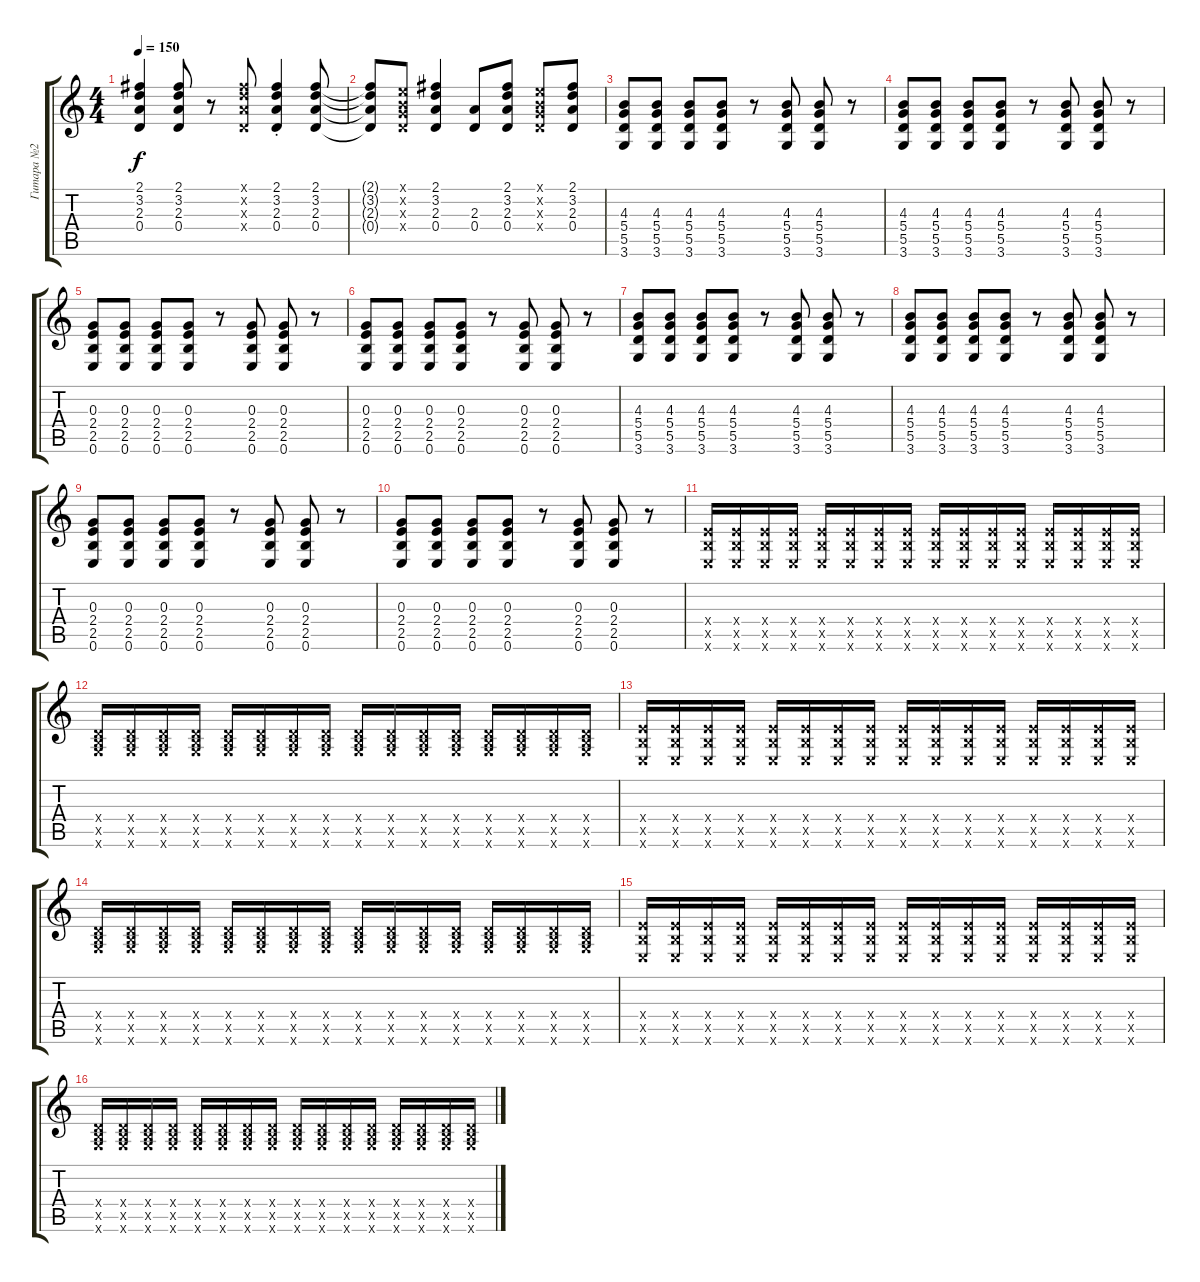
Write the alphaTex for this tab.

\track ("Гитара №2" "Гитара №2") {instrument electricguitarjazz}
\staff {score tabs}
\tuning (E4 B3 G3 D3 A2 E2) {hide}
\ts (4 4)
\tempo 150
\clef g2
\ks c
(2.1 3.2 2.3 0.4).4{dy f} (2.1 3.2 2.3 0.4).8 r.8 (2.1{x} 3.2{x} 2.3{x} 0.4{x}).8 (2.1{st} 3.2 2.3 0.4).4 (2.1 3.2 2.3 0.4).8 |
(2.1{t} 3.2{t} 2.3{t} 0.4{t}).8 (0.1{x} 0.2{x} 0.3{x} 0.4{x}).8 (2.1 3.2 2.3 0.4).4 (2.3 0.4).8 (2.1 3.2 2.3 0.4).8 (0.1{x} 0.2{x} 0.3{x} 0.4{x}).8 (2.1 3.2 2.3 0.4).8 |
(4.3 5.4 5.5 3.6).8 (4.3 5.4 5.5 3.6).8 (4.3 5.4 5.5 3.6).8 (4.3 5.4 5.5 3.6).8 r.8 (4.3 5.4 5.5 3.6).8 (4.3 5.4 5.5 3.6).8 r.8 |
(4.3 5.4 5.5 3.6).8 (4.3 5.4 5.5 3.6).8 (4.3 5.4 5.5 3.6).8 (4.3 5.4 5.5 3.6).8 r.8 (4.3 5.4 5.5 3.6).8 (4.3 5.4 5.5 3.6).8 r.8 |
(0.3 2.4 2.5 0.6).8 (0.3 2.4 2.5 0.6).8 (0.3 2.4 2.5 0.6).8 (0.3 2.4 2.5 0.6).8 r.8 (0.3 2.4 2.5 0.6).8 (0.3 2.4 2.5 0.6).8 r.8 |
(0.3 2.4 2.5 0.6).8 (0.3 2.4 2.5 0.6).8 (0.3 2.4 2.5 0.6).8 (0.3 2.4 2.5 0.6).8 r.8 (0.3 2.4 2.5 0.6).8 (0.3 2.4 2.5 0.6).8 r.8 |
(4.3 5.4 5.5 3.6).8 (4.3 5.4 5.5 3.6).8 (4.3 5.4 5.5 3.6).8 (4.3 5.4 5.5 3.6).8 r.8 (4.3 5.4 5.5 3.6).8 (4.3 5.4 5.5 3.6).8 r.8 |
(4.3 5.4 5.5 3.6).8 (4.3 5.4 5.5 3.6).8 (4.3 5.4 5.5 3.6).8 (4.3 5.4 5.5 3.6).8 r.8 (4.3 5.4 5.5 3.6).8 (4.3 5.4 5.5 3.6).8 r.8 |
(0.3 2.4 2.5 0.6).8 (0.3 2.4 2.5 0.6).8 (0.3 2.4 2.5 0.6).8 (0.3 2.4 2.5 0.6).8 r.8 (0.3 2.4 2.5 0.6).8 (0.3 2.4 2.5 0.6).8 r.8 |
(0.3 2.4 2.5 0.6).8 (0.3 2.4 2.5 0.6).8 (0.3 2.4 2.5 0.6).8 (0.3 2.4 2.5 0.6).8 r.8 (0.3 2.4 2.5 0.6).8 (0.3 2.4 2.5 0.6).8 r.8 |
(2.4{x} 2.5{x} 0.6{x}).16 (2.4{x} 2.5{x} 0.6{x}).16 (2.4{x} 2.5{x} 0.6{x}).16 (2.4{x} 2.5{x} 0.6{x}).16 (2.4{x} 2.5{x} 0.6{x}).16 (2.4{x} 2.5{x} 0.6{x}).16 (2.4{x} 2.5{x} 0.6{x}).16 (2.4{x} 2.5{x} 0.6{x}).16 (2.4{x} 2.5{x} 0.6{x}).16 (2.4{x} 2.5{x} 0.6{x}).16 (2.4{x} 2.5{x} 0.6{x}).16 (2.4{x} 2.5{x} 0.6{x}).16 (2.4{x} 2.5{x} 0.6{x}).16 (2.4{x} 2.5{x} 0.6{x}).16 (2.4{x} 2.5{x} 0.6{x}).16 (2.4{x} 2.5{x} 0.6{x}).16 |
(0.4{x} 2.5{x} 3.6{x}).16 (0.4{x} 2.5{x} 3.6{x}).16 (0.4{x} 2.5{x} 3.6{x}).16 (0.4{x} 2.5{x} 3.6{x}).16 (0.4{x} 2.5{x} 3.6{x}).16 (0.4{x} 2.5{x} 3.6{x}).16 (0.4{x} 2.5{x} 3.6{x}).16 (0.4{x} 2.5{x} 3.6{x}).16 (0.4{x} 2.5{x} 3.6{x}).16 (0.4{x} 2.5{x} 3.6{x}).16 (0.4{x} 2.5{x} 3.6{x}).16 (0.4{x} 2.5{x} 3.6{x}).16 (0.4{x} 2.5{x} 3.6{x}).16 (0.4{x} 2.5{x} 3.6{x}).16 (0.4{x} 2.5{x} 3.6{x}).16 (0.4{x} 2.5{x} 3.6{x}).16 |
(2.4{x} 2.5{x} 0.6{x}).16 (2.4{x} 2.5{x} 0.6{x}).16 (2.4{x} 2.5{x} 0.6{x}).16 (2.4{x} 2.5{x} 0.6{x}).16 (2.4{x} 2.5{x} 0.6{x}).16 (2.4{x} 2.5{x} 0.6{x}).16 (2.4{x} 2.5{x} 0.6{x}).16 (2.4{x} 2.5{x} 0.6{x}).16 (2.4{x} 2.5{x} 0.6{x}).16 (2.4{x} 2.5{x} 0.6{x}).16 (2.4{x} 2.5{x} 0.6{x}).16 (2.4{x} 2.5{x} 0.6{x}).16 (2.4{x} 2.5{x} 0.6{x}).16 (2.4{x} 2.5{x} 0.6{x}).16 (2.4{x} 2.5{x} 0.6{x}).16 (2.4{x} 2.5{x} 0.6{x}).16 |
(0.4{x} 2.5{x} 3.6{x}).16 (0.4{x} 2.5{x} 3.6{x}).16 (0.4{x} 2.5{x} 3.6{x}).16 (0.4{x} 2.5{x} 3.6{x}).16 (0.4{x} 2.5{x} 3.6{x}).16 (0.4{x} 2.5{x} 3.6{x}).16 (0.4{x} 2.5{x} 3.6{x}).16 (0.4{x} 2.5{x} 3.6{x}).16 (0.4{x} 2.5{x} 3.6{x}).16 (0.4{x} 2.5{x} 3.6{x}).16 (0.4{x} 2.5{x} 3.6{x}).16 (0.4{x} 2.5{x} 3.6{x}).16 (0.4{x} 2.5{x} 3.6{x}).16 (0.4{x} 2.5{x} 3.6{x}).16 (0.4{x} 2.5{x} 3.6{x}).16 (0.4{x} 2.5{x} 3.6{x}).16 |
(2.4{x} 2.5{x} 0.6{x}).16 (2.4{x} 2.5{x} 0.6{x}).16 (2.4{x} 2.5{x} 0.6{x}).16 (2.4{x} 2.5{x} 0.6{x}).16 (2.4{x} 2.5{x} 0.6{x}).16 (2.4{x} 2.5{x} 0.6{x}).16 (2.4{x} 2.5{x} 0.6{x}).16 (2.4{x} 2.5{x} 0.6{x}).16 (2.4{x} 2.5{x} 0.6{x}).16 (2.4{x} 2.5{x} 0.6{x}).16 (2.4{x} 2.5{x} 0.6{x}).16 (2.4{x} 2.5{x} 0.6{x}).16 (2.4{x} 2.5{x} 0.6{x}).16 (2.4{x} 2.5{x} 0.6{x}).16 (2.4{x} 2.5{x} 0.6{x}).16 (2.4{x} 2.5{x} 0.6{x}).16 |
(0.4{x} 2.5{x} 3.6{x}).16 (0.4{x} 2.5{x} 3.6{x}).16 (0.4{x} 2.5{x} 3.6{x}).16 (0.4{x} 2.5{x} 3.6{x}).16 (0.4{x} 2.5{x} 3.6{x}).16 (0.4{x} 2.5{x} 3.6{x}).16 (0.4{x} 2.5{x} 3.6{x}).16 (0.4{x} 2.5{x} 3.6{x}).16 (0.4{x} 2.5{x} 3.6{x}).16 (0.4{x} 2.5{x} 3.6{x}).16 (0.4{x} 2.5{x} 3.6{x}).16 (0.4{x} 2.5{x} 3.6{x}).16 (0.4{x} 2.5{x} 3.6{x}).16 (0.4{x} 2.5{x} 3.6{x}).16 (0.4{x} 2.5{x} 3.6{x}).16 (0.4{x} 2.5{x} 3.6{x}).16
